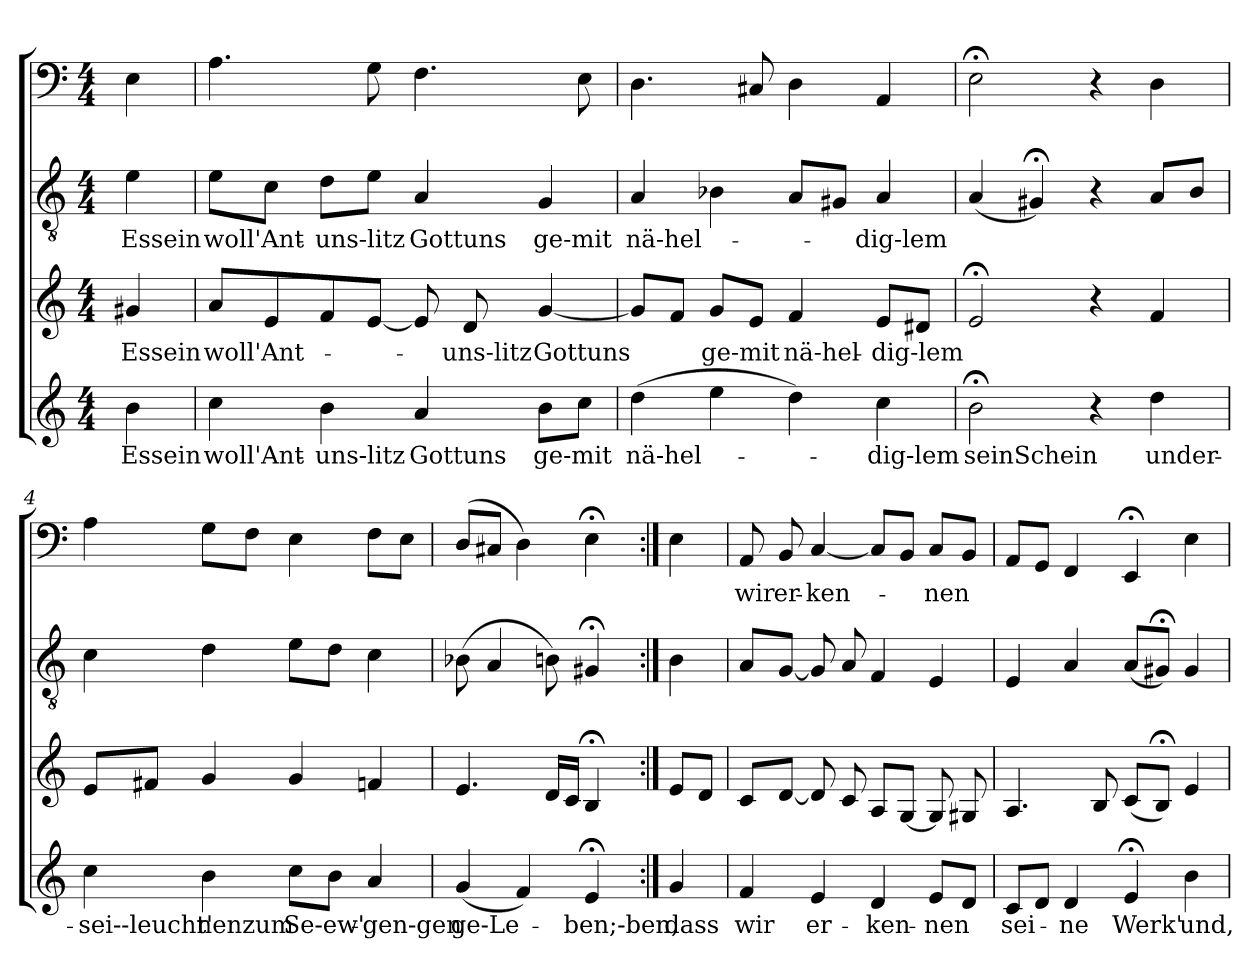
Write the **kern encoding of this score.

**kern	**text	**kern	**text	**kern	**text	**kern	**text
*part4	*part4	*part3	*part3	*part2	*part2	*part1	*part1
*staff4	*staff4	*staff3	*staff3	*staff2	*staff2	*staff1	*staff1
*clefG2	*	*clefG2	*	*clefGv2	*	*clefF4	*
*k[]	*	*k[]	*	*k[]	*	*k[]	*
*a:	*	*a:	*	*a:	*	*a:	*
*M4/4	*	*M4/4	*	*M4/4	*	*M4/4	*
=	=	=	=	=	=	=	=
4b\	Essein	4g#X/	Essein	4e\	Essein	4E\	.
=1	=1	=1	=1	=1	=1	=1	=1
4cc\	woll'Ant-	8a/L	woll'Ant-	8e\L	woll'Ant-	4.A\	.
.	.	8e/	.	8c\J	.	.	.
4b\	uns-litz	8f/	.	8d\L	uns-litz	.	.
.	.	[8e/J	.	8e\J	.	8G\	.
4a/	Gottuns	8e/]	.	4A/	Gottuns	4.F\	.
.	.	8d/	uns-litz	.	.	.	.
8b\L	ge-mit	[4g/	Gottuns	4G/	ge-mit	.	.
8cc\J	.	.	.	.	.	8E\	.
=2	=2	=2	=2	=2	=2	=2	=2
(4dd\	-nä-hel-	8g/L]	.	4A/	-nä-hel-	4.D\	.
.	.	8f/J	.	.	.	.	.
4ee\	.	8g/L	ge-mit	4B-X\	.	.	.
.	.	8e/J	.	.	.	8C#X/	.
4dd\)	.	4f/	-nä-hel-	8A/L	.	4D\	.
.	.	.	.	8G#X/J	.	.	.
4cc\	-dig-lem	8e/L	-dig-lem	4A/	-dig-lem	4AA/	.
.	.	8d#X/J	.	.	.	.	.
=3	=3	=3	=3	=3	=3	=3	=3
2b;<\	seinSchein	2e;</	.	(4A/	.	2E;<\	.
.	.	.	.	4G#X;</)	.	.	.
4r	.	4r	.	4r	.	4r	.
4dd\	under-	4f/	.	8A/L	.	4D\	.
.	.	.	.	8B/J	.	.	.
=4	=4	=4	=4	=4	=4	=4	=4
4cc\	sei--leucht'	8e/L	.	4c\	.	4A\	.
.	.	8f#X/J	.	.	.	.	.
4b\	-nenzum	4g/	.	4d\	.	8G\L	.
.	.	.	.	.	.	8F\J	.
8cc\L	Se-ew'-	4g/	.	8e\L	.	4E\	.
8b\J	.	.	.	8d\J	.	.	.
4a/	-gen-gen	4fn/	.	4c\	.	8F\L	.
.	.	.	.	.	.	8E\J	.
=5	=5	=5	=5	=5	=5	=5	=5
(4g/	ge-Le-	4.e/	.	(8B-X\	.	(8D/L	.
.	.	.	.	4A/	.	8C#X/J	.
4f/)	.	.	.	.	.	4D\)	.
.	.	16d/LL	.	8Bn\)	.	.	.
.	.	16c/JJ	.	.	.	.	.
4e;</	-ben;-ben,	4B;</	.	4G#X;</	.	4E;<\	.
=:|!	=:|!	=:|!	=:|!	=:|!	=:|!	=:|!	=:|!
4g/	dass	8e/L	.	4B\	.	4E\	.
.	.	8d/J	.	.	.	.	.
=6	=6	=6	=6	=6	=6	=6	=6
4f/	wir	8c/L	.	8A/L	.	8AA/	wir
.	.	[8d/J	.	[8G/J	.	8BB/	er-
4e/	er-	8d/]	.	8G/]	.	[4C/	-ken-
.	.	8c/	.	8A/	.	.	.
4d/	-ken-	8A/L	.	4F/	.	8C/L]	.
.	.	[8G/J	.	.	.	8BB/J	.
8e/L	-nen	8G/]	.	4E/	.	8C/L	-nen
8d/J	.	8G#X/	.	.	.	8BB/J	.
=7	=7	=7	=7	=7	=7	=7	=7
8c/L	sei-	4.A/	.	4E/	.	8AA/L	.
8d/J	.	.	.	.	.	8GG/J	.
4d/	-ne	.	.	4A/	.	4FF/	.
.	.	8B/	.	.	.	.	.
4e;</	Werk'	(8c/L	.	(8A/L	.	4EE;</	.
.	.	8B;</J)	.	8G#X;</J)	.	.	.
4b\	und,	4e/	.	4G#/	.	4E\	.
=	=	=	=	=	=	=	=
*-	*-	*-	*-	*-	*-	*-	*-
